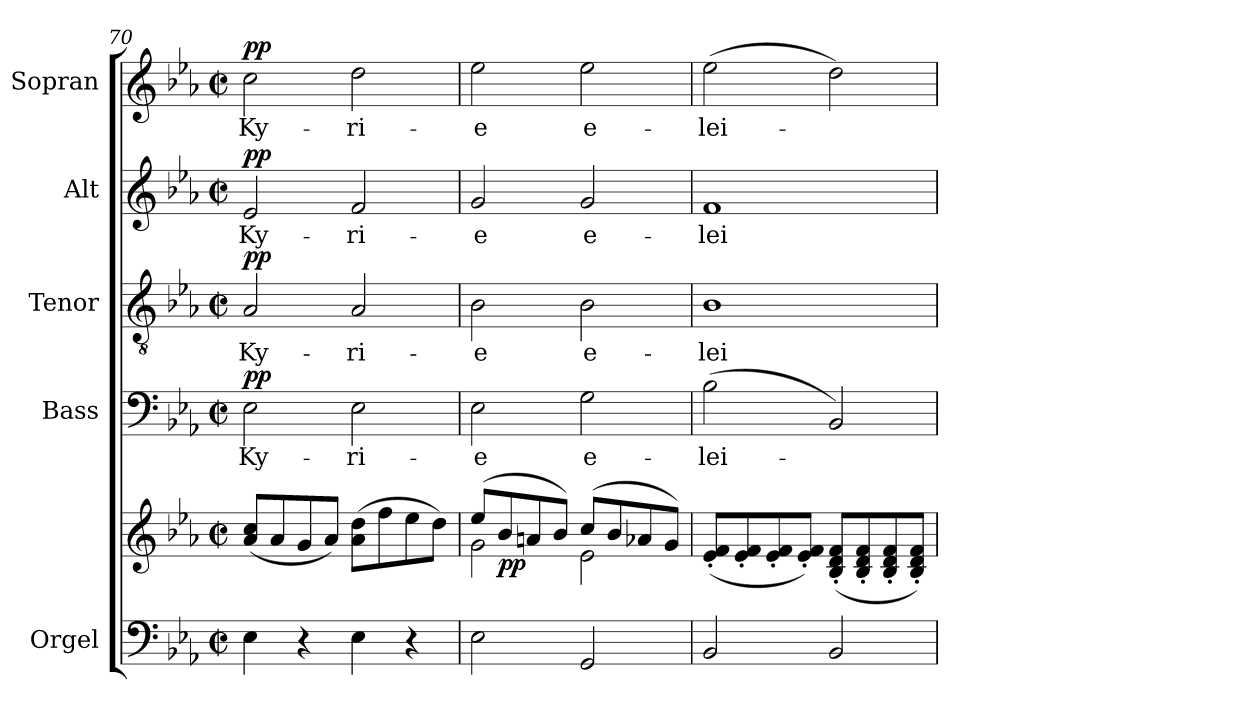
**kern	**kern	**dynam	**kern	**text	**dynam	**kern	**text	**dynam	**kern	**text	**dynam	**kern	**text	**dynam
*part5	*part5	*part5	*part4	*part4	*part4	*part3	*part3	*part3	*part2	*part2	*part2	*part1	*part1	*part1
*staff6	*staff5	*staff5/6	*staff4	*staff4	*staff4	*staff3	*staff3	*staff3	*staff2	*staff2	*staff2	*staff1	*staff1	*staff1
*I"Orgel	*	*	*I"Bass	*	*	*I"Tenor	*	*	*I"Alt	*	*	*I"Sopran	*	*
*I'Org.	*	*	*I'B.	*	*	*I'T.	*	*	*I'A.	*	*	*I'S.	*	*
*clefF4	*clefG2	*	*clefF4	*	*	*clefGv2	*	*	*clefG2	*	*	*clefG2	*	*
*k[b-e-a-]	*k[b-e-a-]	*	*k[b-e-a-]	*	*	*k[b-e-a-]	*	*	*k[b-e-a-]	*	*	*k[b-e-a-]	*	*
*E-:	*E-:	*	*E-:	*	*	*E-:	*	*	*E-:	*	*	*E-:	*	*
*M2/2	*M2/2	*	*M2/2	*	*	*M2/2	*	*	*M2/2	*	*	*M2/2	*	*
*met(c|)	*met(c|)	*	*met(c|)	*	*	*met(c|)	*	*	*met(c|)	*	*	*met(c|)	*	*
=70	=70	=70	=70	=70	=70	=70	=70	=70	=70	=70	=70	=70	=70	=70
!	!	!	!	!LO:LY:b	!LO:DY:a	!	!LO:LY:b	!LO:DY:a	!	!LO:LY:b	!LO:DY:a	!	!LO:LY:b	!LO:DY:a
4E-\	(<8a-/ 8cc/L	.	2E-\	Ky-	pp	2A-/	Ky-	pp	2e-/	Ky-	pp	2cc\	Ky-	pp
.	8a-/	.	.	.	.	.	.	.	.	.	.	.	.	.
4r	8g/	.	.	.	.	.	.	.	.	.	.	.	.	.
.	8a-/J)	.	.	.	.	.	.	.	.	.	.	.	.	.
!	!	!	!	!LO:LY:b	!	!	!LO:LY:b	!	!	!LO:LY:b	!	!	!LO:LY:b	!
4E-\	(>8a-\ 8dd\L	.	2E-\	-ri-	.	2A-/	-ri-	.	2f/	-ri-	.	2dd\	-ri-	.
.	8ff\	.	.	.	.	.	.	.	.	.	.	.	.	.
4r	8ee-\	.	.	.	.	.	.	.	.	.	.	.	.	.
.	8dd\J)	.	.	.	.	.	.	.	.	.	.	.	.	.
=71	=71	=71	=71	=71	=71	=71	=71	=71	=71	=71	=71	=71	=71	=71
*	*^	*	*	*	*	*	*	*	*	*	*	*	*	*
!	!	!	!	!	!LO:LY:b	!	!	!LO:LY:b	!	!	!LO:LY:b	!	!	!LO:LY:b	!
2E-\	(>8ee-/L	2g\	.	2E-\	-e	.	2B-\	-e	.	2g/	-e	.	2ee-\	-e	.
!	!	!	!LO:DY:b	!	!	!	!	!	!	!	!	!	!	!	!
.	8b-/	.	pp	.	.	.	.	.	.	.	.	.	.	.	.
.	8an/	.	.	.	.	.	.	.	.	.	.	.	.	.	.
.	8b-/J)	.	.	.	.	.	.	.	.	.	.	.	.	.	.
!	!	!	!	!	!LO:LY:b	!	!	!LO:LY:b	!	!	!LO:LY:b	!	!	!LO:LY:b	!
2GG/	(>8cc/L	2e-\	.	2G\	e-	.	2B-\	e-	.	2g/	e-	.	2ee-\	e-	.
.	8b-/	.	.	.	.	.	.	.	.	.	.	.	.	.	.
.	8a-X/	.	.	.	.	.	.	.	.	.	.	.	.	.	.
.	8g/J)	.	.	.	.	.	.	.	.	.	.	.	.	.	.
*	*v	*v	*	*	*	*	*	*	*	*	*	*	*	*	*
=72	=72	=72	=72	=72	=72	=72	=72	=72	=72	=72	=72	=72	=72	=72
!	!	!	!	!LO:LY:b	!	!	!LO:LY:b	!	!	!LO:LY:b	!	!	!LO:LY:b	!
2BB-/	(<8e-/'< 8f/'<L	.	(>2B-\	-lei-	.	1B-	-lei-	.	1f	-lei-	.	(>2ee-\	-lei-	.
.	8e-/'< 8f/'<	.	.	.	.	.	.	.	.	.	.	.	.	.
.	8e-/'< 8f/'<	.	.	.	.	.	.	.	.	.	.	.	.	.
.	8e-/'< 8f/'<J)	.	.	.	.	.	.	.	.	.	.	.	.	.
2BB-/	(<8B-/'< 8d/'< 8f/'<L	.	2BB-/)	.	.	.	.	.	.	.	.	2dd\)	.	.
.	8B-/'< 8d/'< 8f/'<	.	.	.	.	.	.	.	.	.	.	.	.	.
.	8B-/'< 8d/'< 8f/'<	.	.	.	.	.	.	.	.	.	.	.	.	.
.	8B-/'< 8d/'< 8f/'<J)	.	.	.	.	.	.	.	.	.	.	.	.	.
=	=	=	=	=	=	=	=	=	=	=	=	=	=	=
*-	*-	*-	*-	*-	*-	*-	*-	*-	*-	*-	*-	*-	*-	*-
